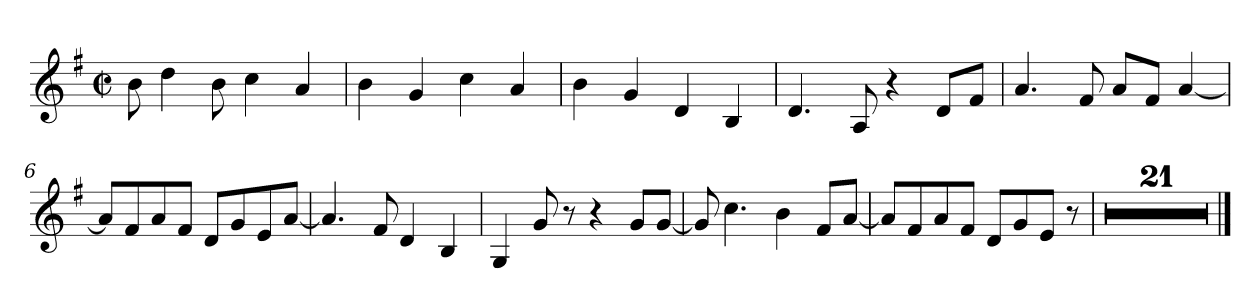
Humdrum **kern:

**kern
*part1
*staff1
*clefG2
*k[f#]
*G:
*M2/2
*met(c|)
=1
8b\
4dd\
8b\
4cc\
4a/
=2
4b\
4g/
4cc\
4a/
=3
4b\
4g/
4d/
4B/
=4
4.d/
8A/
4r
8d/L
8f#/J
=5
4.a/
8f#/
8a/L
8f#/J
[4a/
!!LO:LB:g=z
=6
8a/L]
8f#/
8a/
8f#/J
8d/L
8g/
8e/
[8a/J
=7
4.a/]
8f#/
4d/
4B/
=8
4G/
8g/
8r
4r
8g/L
[8g/J
=9
8g/]
4.cc\
4b\
8f#/L
[8a/J
=10
8a/L]
8f#/
8a/
8f#/J
8d/L
8g/
8e/J
8r
!!LO:LB:g=z
=11
1r
=12
1r
=13
1r
=14
1r
=15
1r
=16
1r
=17
1r
=18
1r
=19
1r
!!LO:LB:g=z
=20
1r
=21
1r
=22
1r
=23
1r
=24
1r
=25
1r
=26
1r
=27
1r
=28
1r
!!LO:LB:g=z
=29
1r
=30
1r
=31
1r
==
*-
